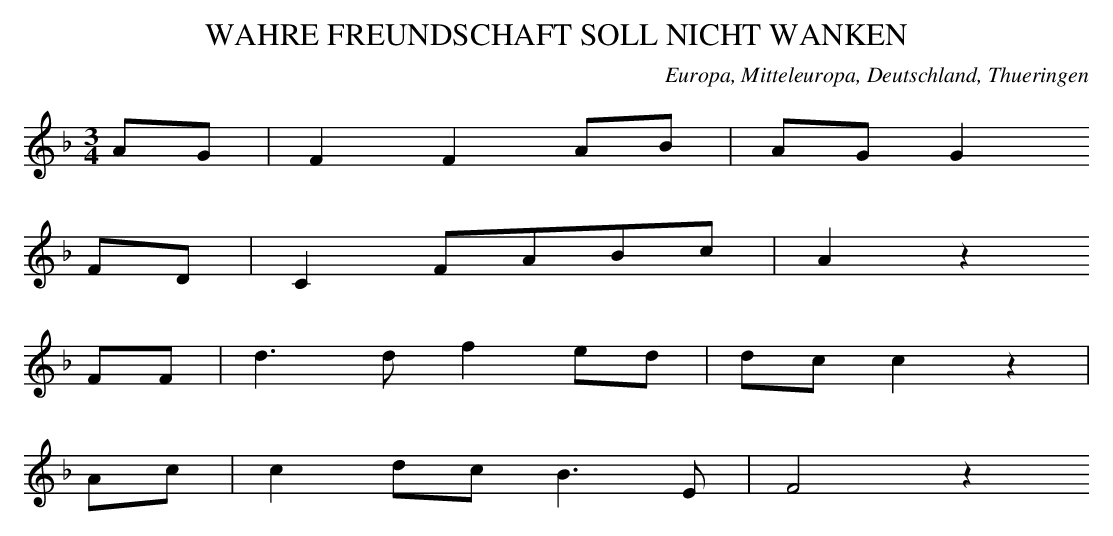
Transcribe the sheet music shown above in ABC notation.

X:1
T: WAHRE FREUNDSCHAFT SOLL NICHT WANKEN
O: Europa, Mitteleuropa, Deutschland, Thueringen
M: 3/4
L: 1/8
K: F
AG | F2F2AB | AGG2
FD | C2FABc | A2z2
FF | d3df2ed | dcc2z2 |
Ac | c2dcB3E | F4z2
